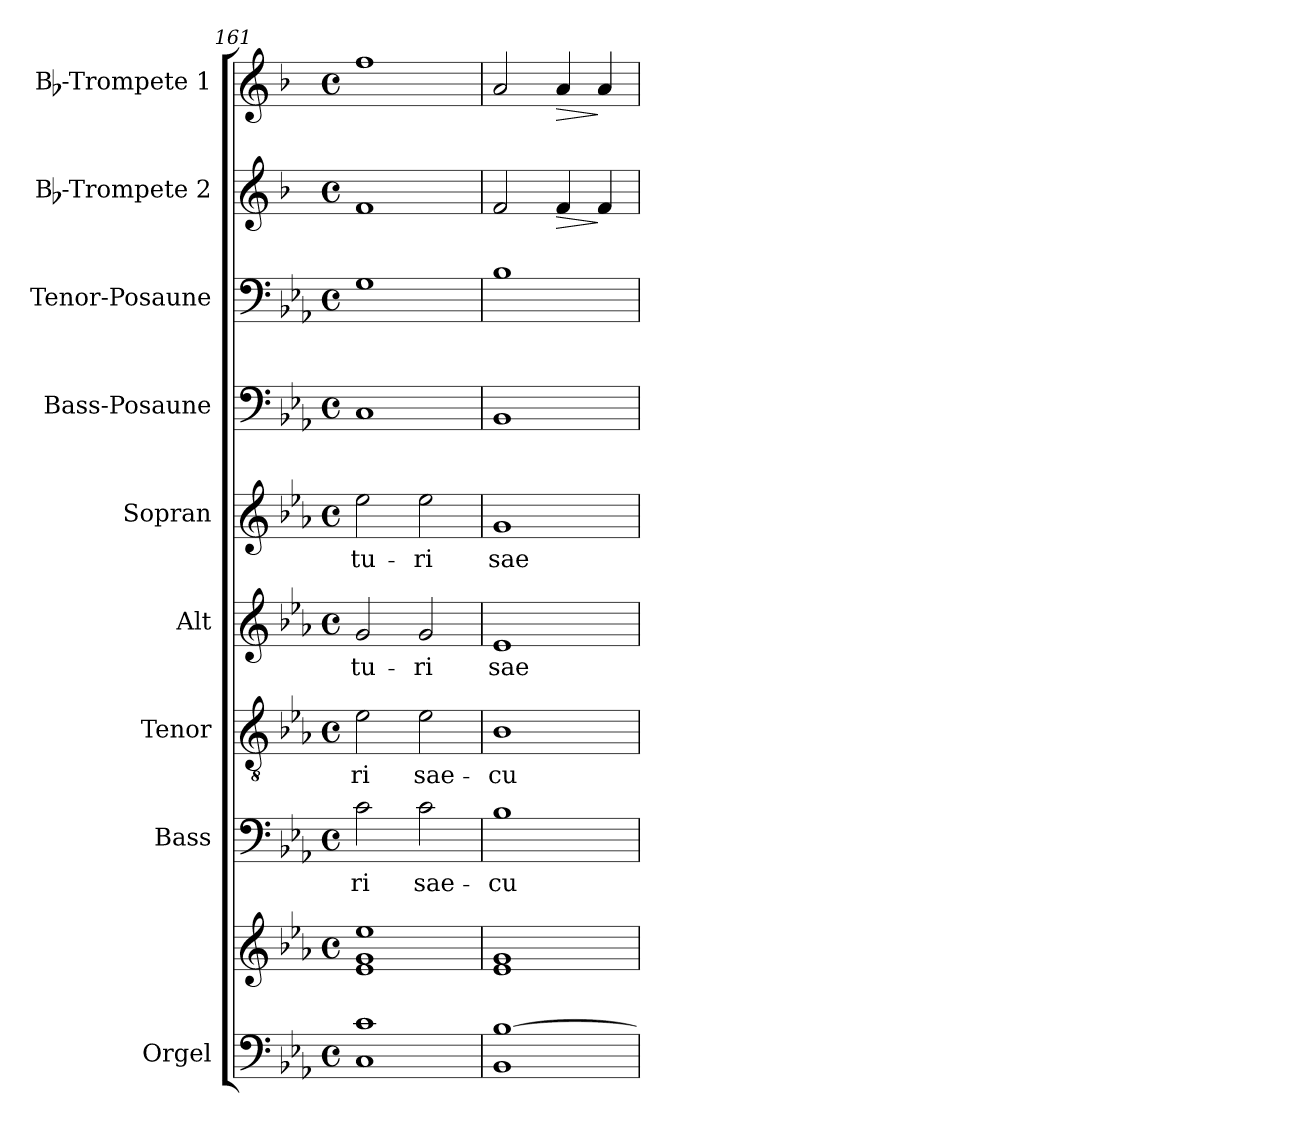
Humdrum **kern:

**kern	**kern	**kern	**text	**kern	**text	**kern	**text	**kern	**text	**kern	**kern	**kern	**dynam	**kern	**dynam
*part9	*part9	*part8	*part8	*part7	*part7	*part6	*part6	*part5	*part5	*part4	*part3	*part2	*part2	*part1	*part1
*staff10	*staff9	*staff8	*staff8	*staff7	*staff7	*staff6	*staff6	*staff5	*staff5	*staff4	*staff3	*staff2	*staff2	*staff1	*staff1
*I"Orgel	*	*I"Bass	*	*I"Tenor	*	*I"Alt	*	*I"Sopran	*	*I"Bass-Posaune	*I"Tenor-Posaune	*I"Bb-Trompete 2	*	*I"Bb-Trompete 1	*
*I'Org.	*	*I'B.	*	*I'T.	*	*I'A.	*	*I'S.	*	*I'B. Pos.	*I'T. Pos.	*I'Trp. 2	*	*I'Trp. 1	*
*clefF4	*clefG2	*clefF4	*	*clefGv2	*	*clefG2	*	*clefG2	*	*clefF4	*clefF4	*clefG2	*	*clefG2	*
*	*	*	*	*	*	*	*	*	*	*	*	*ITrd1c2	*	*ITrd1c2	*
*k[b-e-a-]	*k[b-e-a-]	*k[b-e-a-]	*	*k[b-e-a-]	*	*k[b-e-a-]	*	*k[b-e-a-]	*	*k[b-e-a-]	*k[b-e-a-]	*k[b-e-a-]	*	*k[b-e-a-]	*
*E-:	*E-:	*E-:	*	*E-:	*	*E-:	*	*E-:	*	*E-:	*E-:	*E-:	*	*E-:	*
*M4/4	*M4/4	*M4/4	*	*M4/4	*	*M4/4	*	*M4/4	*	*M4/4	*M4/4	*M4/4	*	*M4/4	*
*met(c)	*met(c)	*met(c)	*	*met(c)	*	*met(c)	*	*met(c)	*	*met(c)	*met(c)	*met(c)	*	*met(c)	*
=161	=161	=161	=161	=161	=161	=161	=161	=161	=161	=161	=161	=161	=161	=161	=161
!	!	!	!LO:LY:b	!	!LO:LY:b	!	!LO:LY:b	!	!LO:LY:b	!	!	!	!	!	!
1C 1c	1e- 1g 1ee-	2c\	-ri	2e-\	-ri	2g/	-tu-	2ee-\	-tu-	1C	1G	1e-	.	1ee-	.
!	!	!	!LO:LY:b	!	!LO:LY:b	!	!LO:LY:b	!	!LO:LY:b	!	!	!	!	!	!
.	.	2c\	sae-	2e-\	sae-	2g/	-ri	2ee-\	-ri	.	.	.	.	.	.
=162	=162	=162	=162	=162	=162	=162	=162	=162	=162	=162	=162	=162	=162	=162	=162
*	*^	*	*	*	*	*	*	*	*	*	*	*	*	*	*
!	!	!	!	!LO:LY:b	!	!LO:LY:b	!	!LO:LY:b	!	!LO:LY:b	!	!	!	!	!	!
1BB- [1B-	1g	1e-	1B-	-cu-	1B-	-cu-	1e-	sae-	1g	sae-	1BB-	1B-	2e-/	.	2g/	.
!	!	!	!	!	!	!	!	!	!	!	!	!	!	!LO:HP:b	!	!LO:HP:b
.	.	.	.	.	.	.	.	.	.	.	.	.	4e-/	>	4g/	>
.	.	.	.	.	.	.	.	.	.	.	.	.	4e-/	]	4g/	]
*	*v	*v	*	*	*	*	*	*	*	*	*	*	*	*	*	*
=	=	=	=	=	=	=	=	=	=	=	=	=	=	=	=
*-	*-	*-	*-	*-	*-	*-	*-	*-	*-	*-	*-	*-	*-	*-	*-
